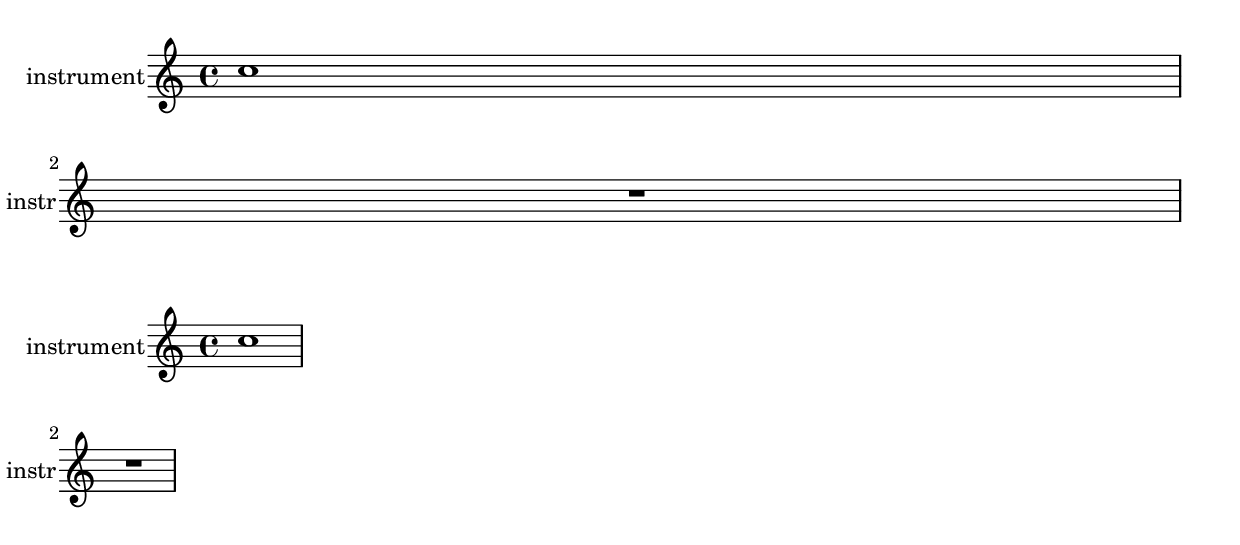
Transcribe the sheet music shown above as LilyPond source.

\version "1.7.18"
\header { texidoc = "This combines instrument names and multimeasure rests (there was an
interesting bug in 1.3.98). " }

\score{
	\context Staff <
	      \property Staff.instrument = "instrument"
	      \property Staff.instr = "instr"
	      \notes{c''1 \break R1 }
	    >
	 \paper {
	    \translator { \StaffContext
	    \consists Instrument_name_engraver

	    }
	  }
	\paper { raggedright =  ##t }
	}

%% new-chords-done %%
